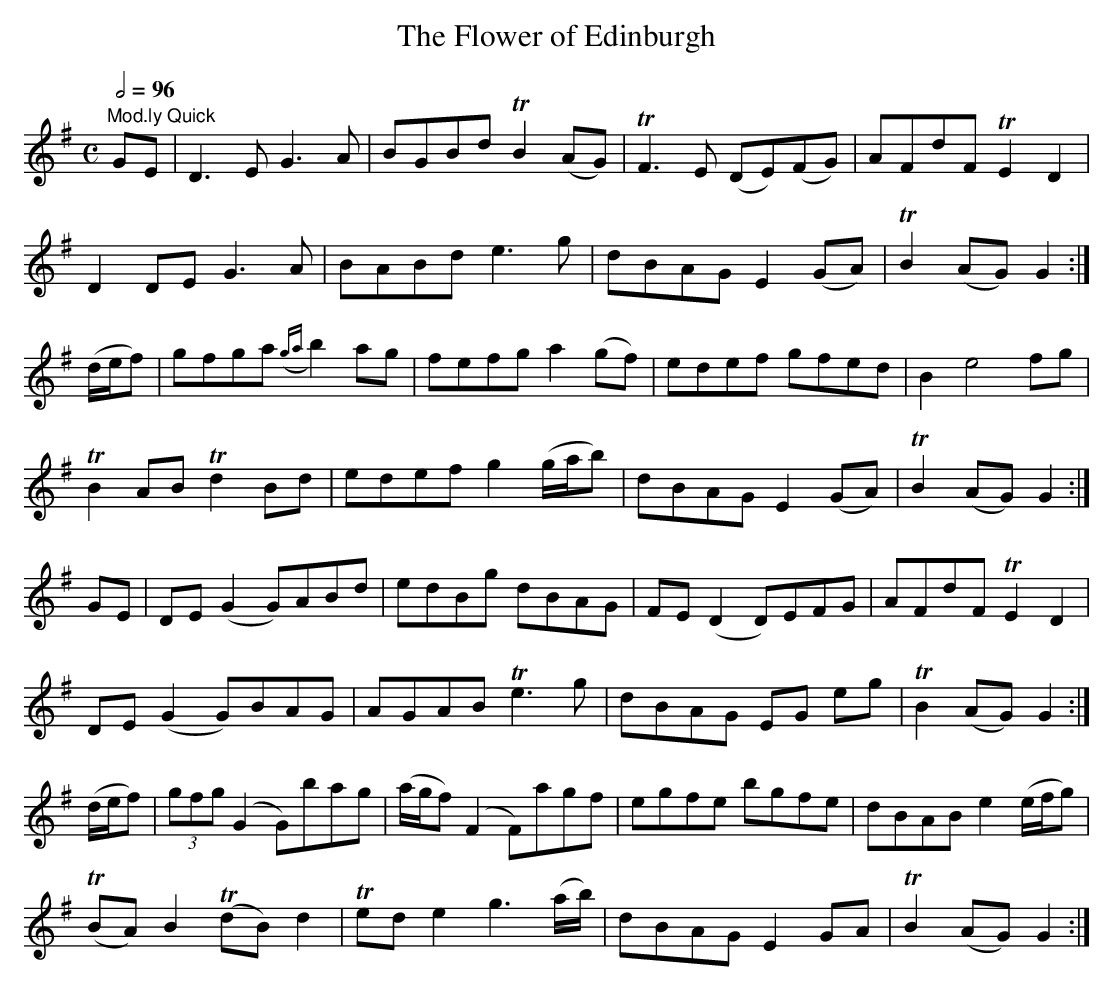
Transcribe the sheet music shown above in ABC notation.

X:1
T:The Flower of Edinburgh
M:C
L:1/8
Q:1/2=96
K:G
"Mod.ly Quick"
 GE    | D3     E      G3   A| BGBd       TB2(AG)   |TF3   E (DE)(FG)| AFdF   TE2  D2    |
         D2    DE      G3   A| BABd        e3  g    | dBAG    E2 (GA)|TB2 (AG) G2       :|
(d/e/f)| gfga     ({ga}b2) ag| fefg        a2(gf)   | edef    gfed   | B2  e4      fg    |
        TB2    AB     Td2  Bd| edef        g2(g/a/b)| dBAG    E2 (GA)|TB2 (AG) G2       :|
 GE    | DE   (G2      G)ABd | edBg        dBAG     | FE (D2  D)EFG  | AFdF   TE2 D2     |
         DE   (G2      G)BAG | AGAB       Te3  g    | dBAG    EG  eg |TB2 (AG) G2       :|
(d/e/f)|(3gfg (G2      G)bag |(a/g/f) (F2  F)agf    | egfe    bgfe   | dBAB    e2 (e/f/g)|
        (TBA)  B2    (TdB) d2|Ted      e2  g3 (a/b/)| dBAG    E2  GA |TB2 (AG) G2       :|
